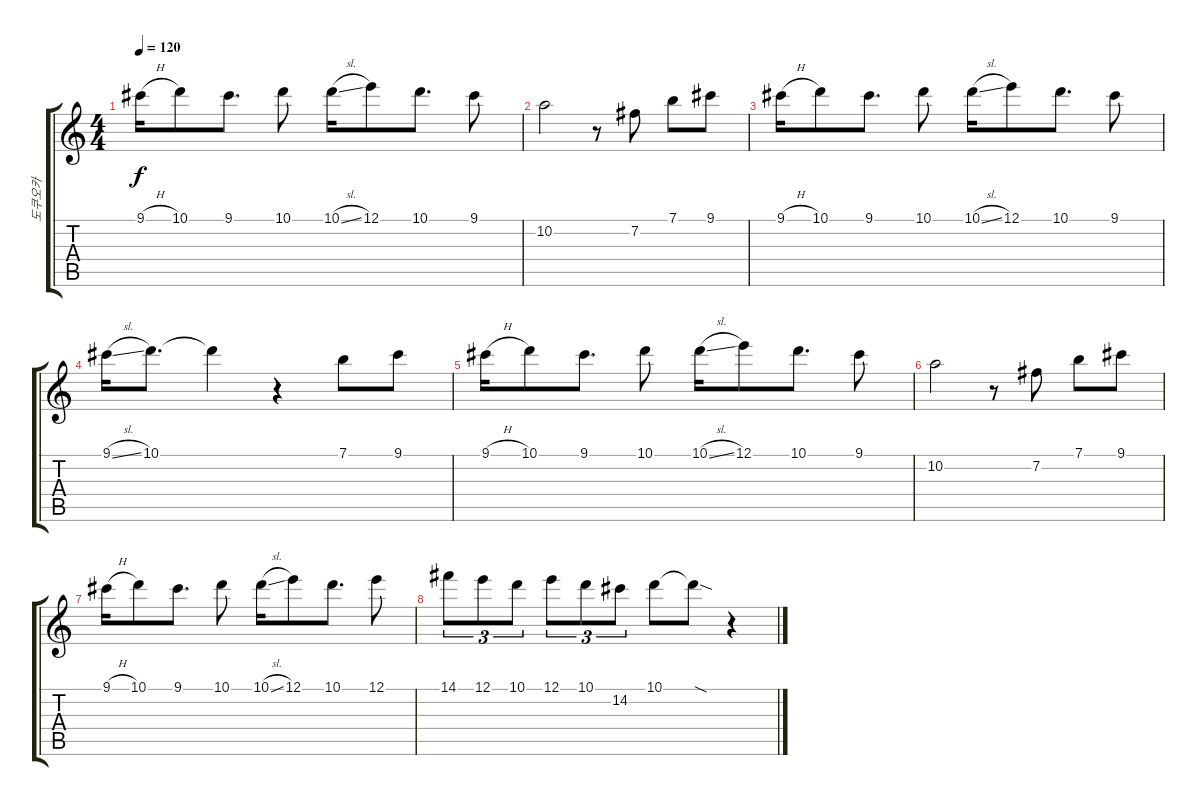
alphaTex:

\track ("도쿠오카" "도쿠오카") {instrument acousticguitarsteel}
\staff {score tabs}
\tuning (E4 B3 G3 D3 A2 E2) {hide}
\ts (4 4)
\tempo 120
\clef g2
\ks c
9.1{h}.16{dy f} 10.1.8 9.1.8{d} 10.1.8 10.1{sl}.16 12.1.8 10.1.8{d} 9.1.8 |
10.2.2 r.8 7.2.8 7.1.8 9.1.8 |
9.1{h}.16 10.1.8 9.1.8{d} 10.1.8 10.1{sl}.16 12.1.8 10.1.8{d} 9.1.8 |
9.1{sl}.16 10.1.8{d} 10.1{t}.4 r.4 7.1.8 9.1.8 |
9.1{h}.16 10.1.8 9.1.8{d} 10.1.8 10.1{sl}.16 12.1.8 10.1.8{d} 9.1.8 |
10.2.2 r.8 7.2.8 7.1.8 9.1.8 |
9.1{h}.16 10.1.8 9.1.8{d} 10.1.8 10.1{sl}.16 12.1.8 10.1.8{d} 12.1.8 |
14.1.8{tu (3 2)} 12.1.8{tu (3 2)} 10.1.8{tu (3 2)} 12.1.8{tu (3 2)} 10.1.8{tu (3 2)} 14.2.8{tu (3 2)} 10.1.8 10.1{sod t}.8 r.4
